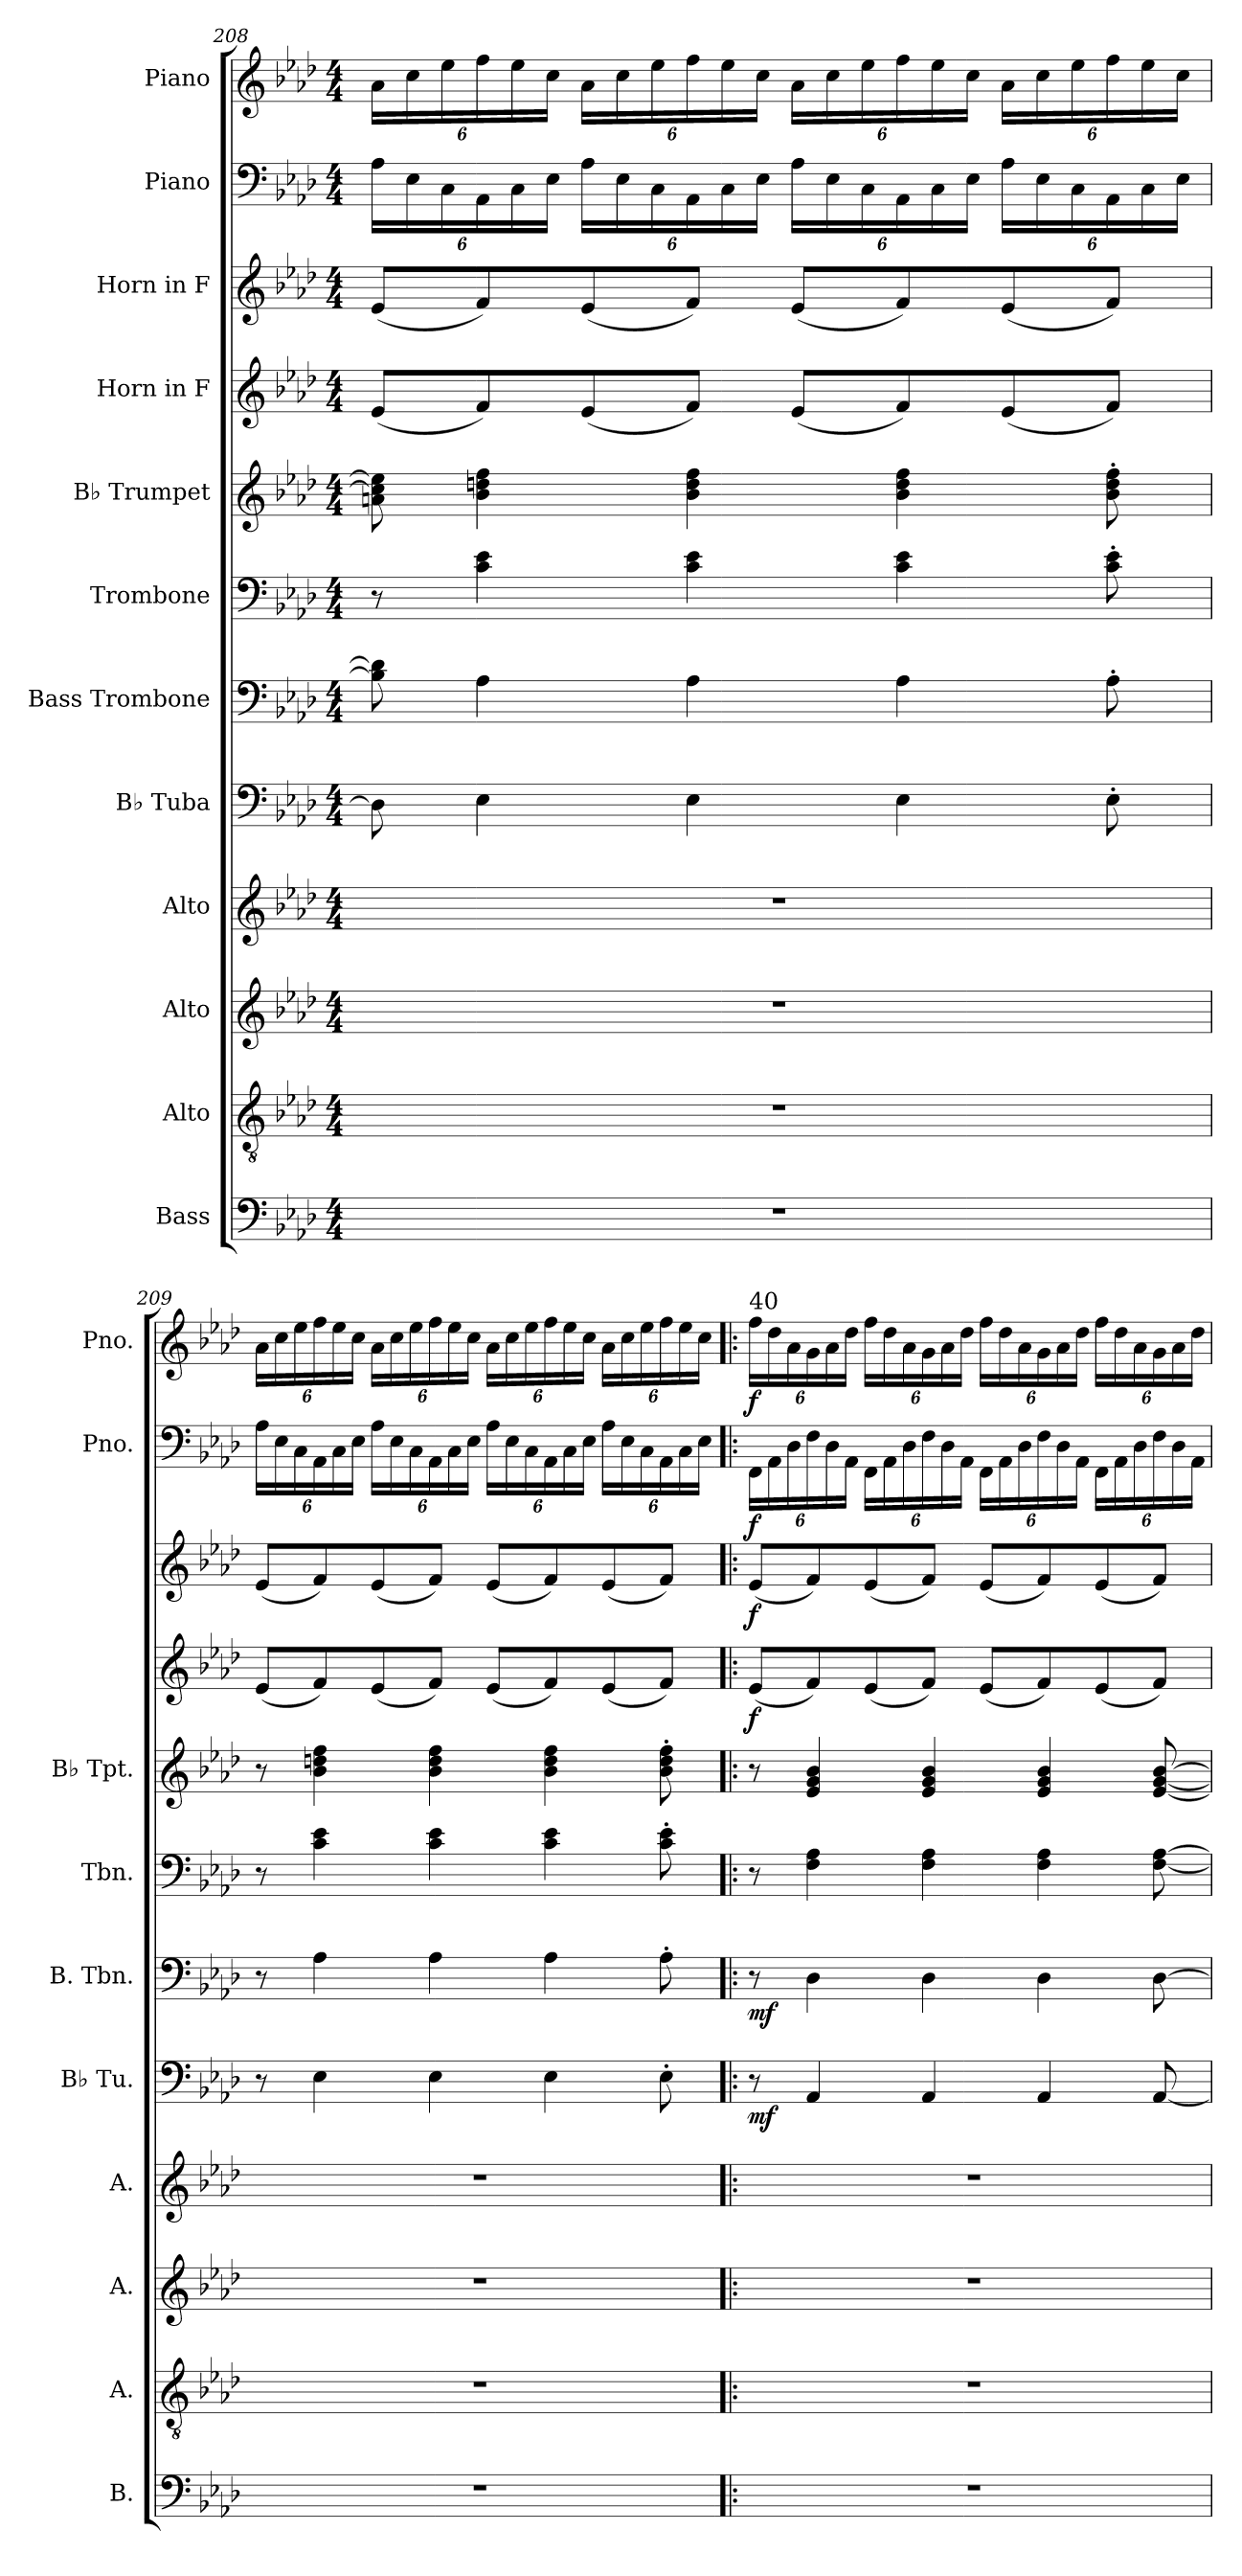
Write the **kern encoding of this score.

**kern	**kern	**kern	**kern	**kern	**dynam	**kern	**dynam	**kern	**kern	**kern	**dynam	**kern	**dynam	**kern	**dynam	**kern	**dynam
*part12	*part11	*part10	*part9	*part8	*part8	*part7	*part7	*part6	*part5	*part4	*part4	*part3	*part3	*part2	*part2	*part1	*part1
*staff12	*staff11	*staff10	*staff9	*staff8	*staff8	*staff7	*staff7	*staff6	*staff5	*staff4	*staff4	*staff3	*staff3	*staff2	*staff2	*staff1	*staff1
*I"Bass	*I"Alto	*I"Alto	*I"Alto	*I"B♭ Tuba	*	*I"Bass Trombone	*	*I"Trombone	*I"B♭ Trumpet	*I"Horn in F	*	*I"Horn in F	*	*I"Piano	*	*I"Piano	*
*I'B.	*I'A.	*I'A.	*I'A.	*I'B♭ Tu.	*	*I'B. Tbn.	*	*I'Tbn.	*I'B♭ Tpt.	*	*	*	*	*I'Pno.	*	*I'Pno.	*
*clefF4	*clefGv2	*clefG2	*clefG2	*clefF4	*	*clefF4	*	*clefF4	*clefG2	*clefG2	*	*clefG2	*	*clefF4	*	*clefG2	*
*	*	*	*	*	*	*	*	*	*ITrd1c2	*ITrd4c7	*	*ITrd4c7	*	*	*	*	*
*k[b-e-a-d-]	*k[b-e-a-d-]	*k[b-e-a-d-]	*k[b-e-a-d-]	*k[b-e-a-d-]	*	*k[b-e-a-d-]	*	*k[b-e-a-d-]	*k[b-e-a-d-g-c-]	*k[b-e-a-d-g-]	*	*k[b-e-a-d-g-]	*	*k[b-e-a-d-]	*	*k[b-e-a-d-]	*
*M4/4	*M4/4	*M4/4	*M4/4	*M4/4	*	*M4/4	*	*M4/4	*M4/4	*M4/4	*	*M4/4	*	*M4/4	*	*M4/4	*
*	*	*	*	*	*	*	*	*	*	*	*	*	*	*Xbrackettup	*	*Xbrackettup	*
=208	=208	=208	=208	=208	=208	=208	=208	=208	=208	=208	=208	=208	=208	=208	=208	=208	=208
1r	1r	1r	1r	8D-\]	.	8B-\] 8d-\]	.	8r	8gn\ 8b-\] 8dd-\]	(8A-/L	.	(8A-/L	.	24A-\LL	.	24a-\LL	.
.	.	.	.	.	.	.	.	.	.	.	.	.	.	24E-\	.	24cc\	.
.	.	.	.	.	.	.	.	.	.	.	.	.	.	24C\	.	24ee-\	.
.	.	.	.	4E-\	.	4A-\	.	4c\ 4e-\	4a-\ 4ccn\ 4ee-\	8B-/)	.	8B-/)	.	24AA-\	.	24ff\	.
.	.	.	.	.	.	.	.	.	.	.	.	.	.	24C\	.	24ee-\	.
.	.	.	.	.	.	.	.	.	.	.	.	.	.	24E-\JJ	.	24cc\JJ	.
.	.	.	.	.	.	.	.	.	.	(8A-/	.	(8A-/	.	24A-\LL	.	24a-\LL	.
.	.	.	.	.	.	.	.	.	.	.	.	.	.	24E-\	.	24cc\	.
.	.	.	.	.	.	.	.	.	.	.	.	.	.	24C\	.	24ee-\	.
.	.	.	.	4E-\	.	4A-\	.	4c\ 4e-\	4a-\ 4cc\ 4ee-\	8B-/J)	.	8B-/J)	.	24AA-\	.	24ff\	.
.	.	.	.	.	.	.	.	.	.	.	.	.	.	24C\	.	24ee-\	.
.	.	.	.	.	.	.	.	.	.	.	.	.	.	24E-\JJ	.	24cc\JJ	.
.	.	.	.	.	.	.	.	.	.	(8A-/L	.	(8A-/L	.	24A-\LL	.	24a-\LL	.
.	.	.	.	.	.	.	.	.	.	.	.	.	.	24E-\	.	24cc\	.
.	.	.	.	.	.	.	.	.	.	.	.	.	.	24C\	.	24ee-\	.
.	.	.	.	4E-\	.	4A-\	.	4c\ 4e-\	4a-\ 4cc\ 4ee-\	8B-/)	.	8B-/)	.	24AA-\	.	24ff\	.
.	.	.	.	.	.	.	.	.	.	.	.	.	.	24C\	.	24ee-\	.
.	.	.	.	.	.	.	.	.	.	.	.	.	.	24E-\JJ	.	24cc\JJ	.
.	.	.	.	.	.	.	.	.	.	(8A-/	.	(8A-/	.	24A-\LL	.	24a-\LL	.
.	.	.	.	.	.	.	.	.	.	.	.	.	.	24E-\	.	24cc\	.
.	.	.	.	.	.	.	.	.	.	.	.	.	.	24C\	.	24ee-\	.
.	.	.	.	8E-'\	.	8A-'\	.	8c\' 8e-\'	8a-\' 8cc\' 8ee-\'	8B-/J)	.	8B-/J)	.	24AA-\	.	24ff\	.
.	.	.	.	.	.	.	.	.	.	.	.	.	.	24C\	.	24ee-\	.
.	.	.	.	.	.	.	.	.	.	.	.	.	.	24E-\JJ	.	24cc\JJ	.
!!LO:PB:g=z
=209	=209	=209	=209	=209	=209	=209	=209	=209	=209	=209	=209	=209	=209	=209	=209	=209	=209
1r	1r	1r	1r	8r	.	8r	.	8r	8r	(8A-/L	.	(8A-/L	.	24A-\LL	.	24a-\LL	.
.	.	.	.	.	.	.	.	.	.	.	.	.	.	24E-\	.	24cc\	.
.	.	.	.	.	.	.	.	.	.	.	.	.	.	24C\	.	24ee-\	.
.	.	.	.	4E-\	.	4A-\	.	4c\ 4e-\	4a-\ 4ccn\ 4ee-\	8B-/)	.	8B-/)	.	24AA-\	.	24ff\	.
.	.	.	.	.	.	.	.	.	.	.	.	.	.	24C\	.	24ee-\	.
.	.	.	.	.	.	.	.	.	.	.	.	.	.	24E-\JJ	.	24cc\JJ	.
.	.	.	.	.	.	.	.	.	.	(8A-/	.	(8A-/	.	24A-\LL	.	24a-\LL	.
.	.	.	.	.	.	.	.	.	.	.	.	.	.	24E-\	.	24cc\	.
.	.	.	.	.	.	.	.	.	.	.	.	.	.	24C\	.	24ee-\	.
.	.	.	.	4E-\	.	4A-\	.	4c\ 4e-\	4a-\ 4cc\ 4ee-\	8B-/J)	.	8B-/J)	.	24AA-\	.	24ff\	.
.	.	.	.	.	.	.	.	.	.	.	.	.	.	24C\	.	24ee-\	.
.	.	.	.	.	.	.	.	.	.	.	.	.	.	24E-\JJ	.	24cc\JJ	.
.	.	.	.	.	.	.	.	.	.	(8A-/L	.	(8A-/L	.	24A-\LL	.	24a-\LL	.
.	.	.	.	.	.	.	.	.	.	.	.	.	.	24E-\	.	24cc\	.
.	.	.	.	.	.	.	.	.	.	.	.	.	.	24C\	.	24ee-\	.
.	.	.	.	4E-\	.	4A-\	.	4c\ 4e-\	4a-\ 4cc\ 4ee-\	8B-/)	.	8B-/)	.	24AA-\	.	24ff\	.
.	.	.	.	.	.	.	.	.	.	.	.	.	.	24C\	.	24ee-\	.
.	.	.	.	.	.	.	.	.	.	.	.	.	.	24E-\JJ	.	24cc\JJ	.
.	.	.	.	.	.	.	.	.	.	(8A-/	.	(8A-/	.	24A-\LL	.	24a-\LL	.
.	.	.	.	.	.	.	.	.	.	.	.	.	.	24E-\	.	24cc\	.
.	.	.	.	.	.	.	.	.	.	.	.	.	.	24C\	.	24ee-\	.
.	.	.	.	8E-'\	.	8A-'\	.	8c\' 8e-\'	8a-\' 8cc\' 8ee-\'	8B-/J)	.	8B-/J)	.	24AA-\	.	24ff\	.
.	.	.	.	.	.	.	.	.	.	.	.	.	.	24C\	.	24ee-\	.
.	.	.	.	.	.	.	.	.	.	.	.	.	.	24E-\JJ	.	24cc\JJ	.
!!LO:PB:g=z
=210!|:	=210!|:	=210!|:	=210!|:	=210!|:	=210!|:	=210!|:	=210!|:	=210!|:	=210!|:	=210!|:	=210!|:	=210!|:	=210!|:	=210!|:	=210!|:	=210!|:	=210!|:
!	!	!	!	!	!	!	!	!	!	!	!	!	!	!	!	!LO:TX:a:t=40	!
!	!	!	!	!	!LO:DY:b	!	!LO:DY:b	!	!	!	!LO:DY:b	!	!LO:DY:b	!	!LO:DY:b	!	!LO:DY:b
1r	1r	1r	1r	8r	mf	8r	mf	8r	8r	(8A-/L	f	(8A-/L	f	24FF\LL	f	24ff\LL	f
.	.	.	.	.	.	.	.	.	.	.	.	.	.	24AA-\	.	24dd-\	.
.	.	.	.	.	.	.	.	.	.	.	.	.	.	24D-\	.	24a-\	.
.	.	.	.	4AA-/	.	4D-\	.	4F\ 4A-\	4d-/ 4f/ 4a-/	8B-/)	.	8B-/)	.	24F\	.	24g\	.
.	.	.	.	.	.	.	.	.	.	.	.	.	.	24D-\	.	24a-\	.
.	.	.	.	.	.	.	.	.	.	.	.	.	.	24AA-\JJ	.	24dd-\JJ	.
.	.	.	.	.	.	.	.	.	.	(8A-/	.	(8A-/	.	24FF\LL	.	24ff\LL	.
.	.	.	.	.	.	.	.	.	.	.	.	.	.	24AA-\	.	24dd-\	.
.	.	.	.	.	.	.	.	.	.	.	.	.	.	24D-\	.	24a-\	.
.	.	.	.	4AA-/	.	4D-\	.	4F\ 4A-\	4d-/ 4f/ 4a-/	8B-/J)	.	8B-/J)	.	24F\	.	24g\	.
.	.	.	.	.	.	.	.	.	.	.	.	.	.	24D-\	.	24a-\	.
.	.	.	.	.	.	.	.	.	.	.	.	.	.	24AA-\JJ	.	24dd-\JJ	.
.	.	.	.	.	.	.	.	.	.	(8A-/L	.	(8A-/L	.	24FF\LL	.	24ff\LL	.
.	.	.	.	.	.	.	.	.	.	.	.	.	.	24AA-\	.	24dd-\	.
.	.	.	.	.	.	.	.	.	.	.	.	.	.	24D-\	.	24a-\	.
.	.	.	.	4AA-/	.	4D-\	.	4F\ 4A-\	4d-/ 4f/ 4a-/	8B-/)	.	8B-/)	.	24F\	.	24g\	.
.	.	.	.	.	.	.	.	.	.	.	.	.	.	24D-\	.	24a-\	.
.	.	.	.	.	.	.	.	.	.	.	.	.	.	24AA-\JJ	.	24dd-\JJ	.
.	.	.	.	.	.	.	.	.	.	(8A-/	.	(8A-/	.	24FF\LL	.	24ff\LL	.
.	.	.	.	.	.	.	.	.	.	.	.	.	.	24AA-\	.	24dd-\	.
.	.	.	.	.	.	.	.	.	.	.	.	.	.	24D-\	.	24a-\	.
.	.	.	.	[8AA-/	.	[8D-\	.	[8F\ [8A-\	[8d-/ [8f/ [8a-/	8B-/J)	.	8B-/J)	.	24F\	.	24g\	.
.	.	.	.	.	.	.	.	.	.	.	.	.	.	24D-\	.	24a-\	.
.	.	.	.	.	.	.	.	.	.	.	.	.	.	24AA-\JJ	.	24dd-\JJ	.
=	=	=	=	=	=	=	=	=	=	=	=	=	=	=	=	=	=
*-	*-	*-	*-	*-	*-	*-	*-	*-	*-	*-	*-	*-	*-	*-	*-	*-	*-
